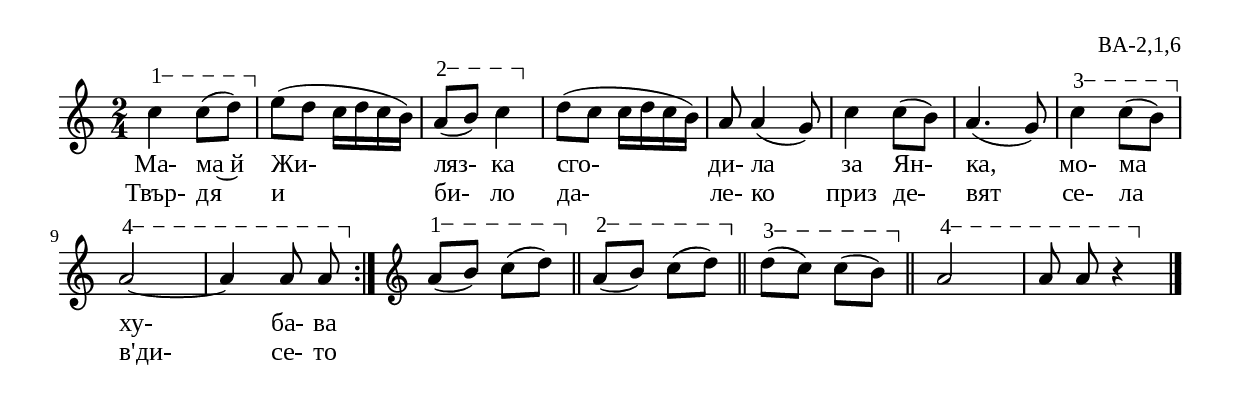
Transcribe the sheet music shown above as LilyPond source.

%{
BA_2_1_06
%}

\include "td-preamble.ly"

\score {
\relative c'' {
%% \tempo 4 = 152
  \time 2/4
\varA  
c4\startTextSpan c8( d\stopTextSpan) | 
e8([ d] c16[ d c b]) | 
\varB
a8\startTextSpan( b) c4\stopTextSpan | 
d8([ c] c16[ d c b]) | a8 a4( g8) | c4 c8( b) | a4.( g8) | 
\varC
 c4\startTextSpan c8( b\stopTextSpan) | 
\varD
a2~\startTextSpan | a4 a8\noBeam a\stopTextSpan  
 \bar ":|"
\endm  
\varA
a8\startTextSpan( b) c8( d\stopTextSpan) \bar "||"
\varB
a8\startTextSpan( b) c8( d\stopTextSpan) \bar "||"
\varC
d8\startTextSpan( c) c8( b\stopTextSpan)\bar "||"
\varD
a2\startTextSpan a8 a\noBeam r4\stopTextSpan 
\bar "|."
}
\addlyrics { Ма- ма~й Жи- ляз- ка сго- ди- ла за Ян- ка, мо- ма ху- ба- ва }
\addlyrics { Твър- дя и би- ло да- ле- ко приз де- вят се- ла в'ди- се- то }
%
\layout {
  indent = #0
  line-width = 190\mm
  ragged-right=##f
}
%
\midi { 
	\context {
		\Score
		tempoWholesPerMinute = #(ly:make-moment 152 4)
		}
	}
}
%
\header{
  opus = "ВА-2,1,6"
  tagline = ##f
}


